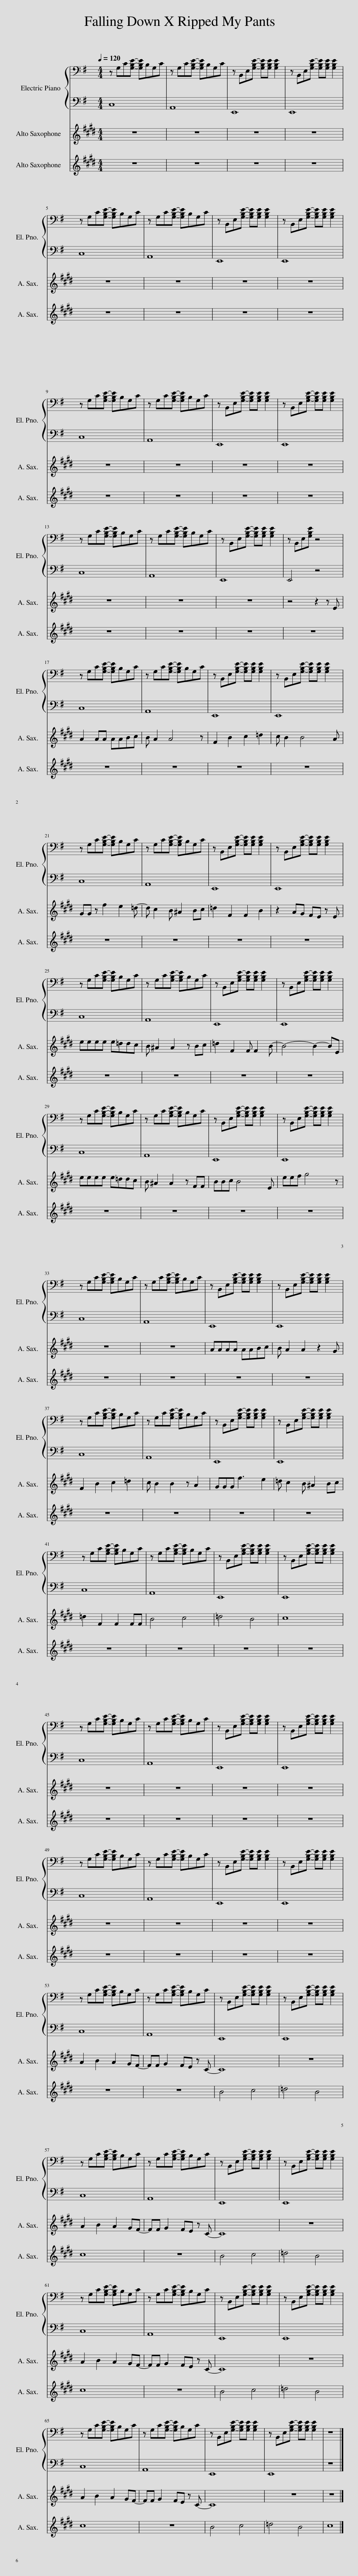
X:1
%%score { 1 | 2 } 3 4
L:1/8
Q:1/4=120
M:4/4
I:linebreak $
K:G
V:1 bass
V:2 bass
V:3 treble transpose=-9
V:4 treble transpose=-9
V:1
 z G,C[G,B,E]- [G,B,E]B,G,C | z G,C[G,B,E]- [G,B,E]B,G,C | z B,,E,[G,B,E]- [G,B,E][G,B,E] [G,B,E]2 | z B,,E,[G,B,E]- [G,B,E][G,B,E] [G,B,E]2 |$ z G,C[G,B,E]- [G,B,E]B,G,C | %5
 z G,C[G,B,E]- [G,B,E]B,G,C | z B,,E,[G,B,E]- [G,B,E][G,B,E] [G,B,E]2 | z B,,E,[G,B,E]- [G,B,E][G,B,E] [G,B,E]2 |$ z G,C[G,B,E]- [G,B,E]B,G,C | z G,C[G,B,E]- [G,B,E]B,G,C | %10
 z B,,E,[G,B,E]- [G,B,E][G,B,E] [G,B,E]2 | z B,,E,[G,B,E]- [G,B,E][G,B,E] [G,B,E]2 |$ z G,C[G,B,E]- [G,B,E]B,G,C | z G,C[G,B,E]- [G,B,E]B,G,C | z B,,E,[G,B,E]- [G,B,E][G,B,E] [G,B,E]2 | %15
 z B,,E,[G,B,E] z4 |$ z G,C[G,B,E]- [G,B,E]B,G,C | z G,C[G,B,E]- [G,B,E]B,G,C | z B,,E,[G,B,E]- [G,B,E][G,B,E] [G,B,E]2 | z B,,E,[G,B,E]- [G,B,E][G,B,E] [G,B,E]2 |$ %20
 z G,C[G,B,E]- [G,B,E]B,G,C | z G,C[G,B,E]- [G,B,E]B,G,C | z B,,E,[G,B,E]- [G,B,E][G,B,E] [G,B,E]2 | z B,,E,[G,B,E]- [G,B,E][G,B,E] [G,B,E]2 |$ z G,C[G,B,E]- [G,B,E]B,G,C | %25
 z G,C[G,B,E]- [G,B,E]B,G,C | z B,,E,[G,B,E]- [G,B,E][G,B,E] [G,B,E]2 | z B,,E,[G,B,E]- [G,B,E][G,B,E] [G,B,E]2 |$ z G,C[G,B,E]- [G,B,E]B,G,C | z G,C[G,B,E]- [G,B,E]B,G,C | %30
 z B,,E,[G,B,E]- [G,B,E][G,B,E] [G,B,E]2 | z B,,E,[G,B,E]- [G,B,E][G,B,E] [G,B,E]2 |$ z G,C[G,B,E]- [G,B,E]B,G,C | z G,C[G,B,E]- [G,B,E]B,G,C | z B,,E,[G,B,E]- [G,B,E][G,B,E] [G,B,E]2 | %35
 z B,,E,[G,B,E]- [G,B,E][G,B,E] [G,B,E]2 |$ z G,C[G,B,E]- [G,B,E]B,G,C | z G,C[G,B,E]- [G,B,E]B,G,C | z B,,E,[G,B,E]- [G,B,E][G,B,E] [G,B,E]2 | z B,,E,[G,B,E]- [G,B,E][G,B,E] [G,B,E]2 |$ %40
 z G,C[G,B,E]- [G,B,E]B,G,C | z G,C[G,B,E]- [G,B,E]B,G,C | z B,,E,[G,B,E]- [G,B,E][G,B,E] [G,B,E]2 | z B,,E,[G,B,E]- [G,B,E][G,B,E] [G,B,E]2 |$ z G,C[G,B,E]- [G,B,E]B,G,C | %45
 z G,C[G,B,E]- [G,B,E]B,G,C | z B,,E,[G,B,E]- [G,B,E][G,B,E] [G,B,E]2 | z B,,E,[G,B,E]- [G,B,E][G,B,E] [G,B,E]2 |$ z G,C[G,B,E]- [G,B,E]B,G,C | z G,C[G,B,E]- [G,B,E]B,G,C | %50
 z B,,E,[G,B,E]- [G,B,E][G,B,E] [G,B,E]2 | z B,,E,[G,B,E]- [G,B,E][G,B,E] [G,B,E]2 |$ z G,C[G,B,E]- [G,B,E]B,G,C | z G,C[G,B,E]- [G,B,E]B,G,C | z B,,E,[G,B,E]- [G,B,E][G,B,E] [G,B,E]2 | %55
 z B,,E,[G,B,E]- [G,B,E][G,B,E] [G,B,E]2 |$ z G,C[G,B,E]- [G,B,E]B,G,C | z G,C[G,B,E]- [G,B,E]B,G,C | z B,,E,[G,B,E]- [G,B,E][G,B,E] [G,B,E]2 | z B,,E,[G,B,E]- [G,B,E][G,B,E] [G,B,E]2 |$ %60
 z G,C[G,B,E]- [G,B,E]B,G,C | z G,C[G,B,E]- [G,B,E]B,G,C | z B,,E,[G,B,E]- [G,B,E][G,B,E] [G,B,E]2 | z B,,E,[G,B,E]- [G,B,E][G,B,E] [G,B,E]2 |$ z G,C[G,B,E]- [G,B,E]B,G,C | %65
 z G,C[G,B,E]- [G,B,E]B,G,C | z B,,E,[G,B,E]- [G,B,E][G,B,E] [G,B,E]2 | z B,,E,[G,B,E]- [G,B,E][G,B,E] [G,B,E]2 | z8 |] %69
V:2
 C,8 | A,,8 | E,,8 | E,,8 |$ C,8 | %5
 A,,8 | E,,8 | E,,8 |$ C,8 | A,,8 | %10
 E,,8 | E,,8 |$ C,8 | A,,8 | E,,8 | %15
 E,,4 z4 |$ C,8 | A,,8 | E,,8 | E,,8 |$ %20
 C,8 | A,,8 | E,,8 | E,,8 |$ C,8 | %25
 A,,8 | E,,8 | E,,8 |$ C,8 | A,,8 | %30
 E,,8 | E,,8 |$ C,8 | A,,8 | E,,8 | %35
 E,,8 |$ C,8 | A,,8 | E,,8 | E,,8 |$ %40
 C,8 | A,,8 | E,,8 | E,,8 |$ C,8 | %45
 A,,8 | E,,8 | E,,8 |$ C,8 | A,,8 | %50
 E,,8 | E,,8 |$ C,8 | A,,8 | E,,8 | %55
 E,,8 |$ C,8 | A,,8 | E,,8 | E,,8 |$ %60
 C,8 | A,,8 | E,,8 | E,,8 |$ C,8 | %65
 A,,8 | E,,8 | E,,8 | z8 |] %69
V:3
[K:E] z8 | z8 | z8 | z8 |$ z8 | %5
 z8 | z8 | z8 |$ z8 | z8 | %10
 z8 | z8 |$ z8 | z8 | z8 | %15
 z4 z2 z E |$ A2 AA AABc | B A2 A4 z | F2 B2 c2 =d2 | c B2 B4 A |$ %20
 GG z f2 e2 =d- | d c2 B ^A2 Bc | =d2 F2 F2 B2 | z2 AG FE z E |$ eeee e=ddc | %25
 B ^A2 A2 z Bc | =d2 F2 F F2 B- | B4- B2- BE |$ eeee e=ddc | B ^A2 A2 z FF | %30
 BBc B4 E | eef g4 z |$ z8 | z8 | AAAA AABc | %35
 B A2 A2 z2 G |$ F2 B2 c2 =d2 | c B2 B2 z A2 | GGG f3 e2 | =d c2 B ^A2 Bc |$ %40
 =d2 F2 F2 FF | B4 c4 | =d4 B4 | c8 |$ z8 | %45
 z8 | z8 | z8 |$ z8 | z8 | %50
 z8 | z8 |$ A2 B2 A2 GF- | FF G2 FE z C- | C8 | %55
 z8 |$ A2 B2 A2 GF- | FF G2 FE z C- | C8 | z8 |$ %60
 A2 B2 A2 GF- | FF G2 FE z C- | C8 | z8 |$ A2 B2 A2 GF- | %65
 FF G2 FE z C- | C8 | z8 | z8 |] %69
V:4
[K:E] z8 | z8 | z8 | z8 |$ z8 | %5
 z8 | z8 | z8 |$ z8 | z8 | %10
 z8 | z8 |$ z8 | z8 | z8 | %15
 z8 |$ z8 | z8 | z8 | z8 |$ %20
 z8 | z8 | z8 | z8 |$ z8 | %25
 z8 | z8 | z8 |$ z8 | z8 | %30
 z8 | z8 |$ z8 | z8 | z8 | %35
 z8 |$ z8 | z8 | z8 | z8 |$ %40
 z8 | z8 | z8 | z8 |$ z8 | %45
 z8 | z8 | z8 |$ z8 | z8 | %50
 z8 | z8 |$ z8 | z8 | B4 c4 | %55
 =d4 B4 |$ c8 | z8 | B4 c4 | =d4 B4 |$ %60
 c8 | z8 | B4 c4 | =d4 B4 |$ c8 | %65
 z8 | B4 c4 | =d4 B4 | c8 |] %69
